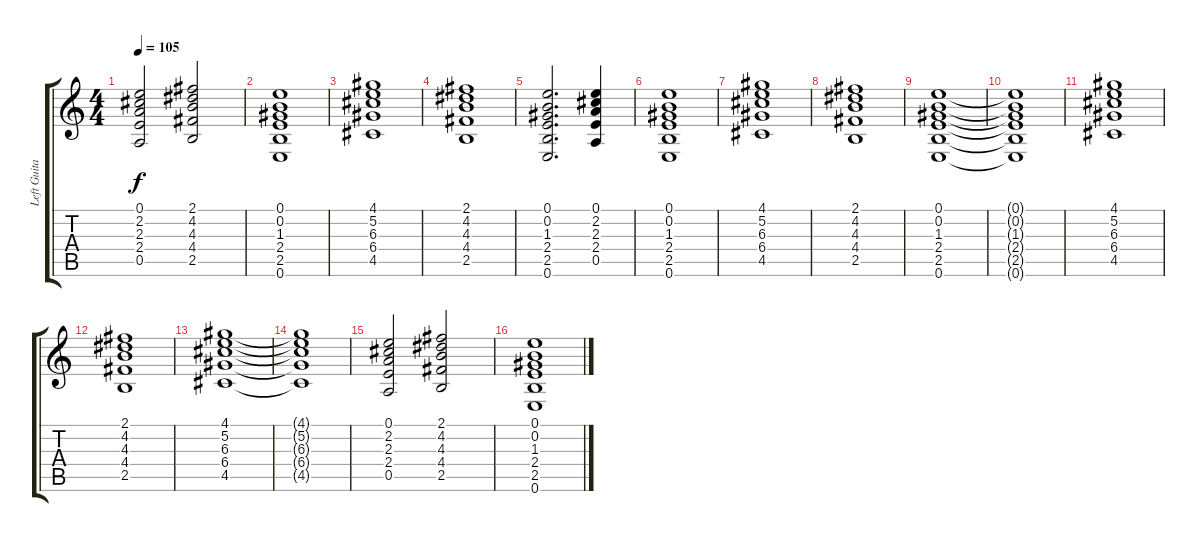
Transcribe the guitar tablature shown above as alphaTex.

\track ("Left Guitar" "Left Guita") {instrument electricguitarclean}
\staff {score tabs}
\tuning (E4 B3 G3 D3 A2 E2) {hide}
\ts (4 4)
\tempo 105
\clef g2
\ks c
(0.1 2.2 2.3 2.4 0.5).2{dy f} (2.1 4.2 4.3 4.4 2.5).2 |
(0.1 0.2 1.3 2.4 2.5 0.6).1 |
(4.1 5.2 6.3 6.4 4.5).1 |
(2.1 4.2 4.3 4.4 2.5).1 |
(0.1 0.2 1.3 2.4 2.5 0.6).2{d} (0.1 2.2 2.3 2.4 0.5).4 |
(0.1 0.2 1.3 2.4 2.5 0.6).1 |
(4.1 5.2 6.3 6.4 4.5).1 |
(2.1 4.2 4.3 4.4 2.5).1 |
(0.1 0.2 1.3 2.4 2.5 0.6).1 |
(0.1{t} 0.2{t} 1.3{t} 2.4{t} 2.5{t} 0.6{t}).1 |
(4.1 5.2 6.3 6.4 4.5).1 |
(2.1 4.2 4.3 4.4 2.5).1 |
(4.1 5.2 6.3 6.4 4.5).1 |
(4.1{t} 5.2{t} 6.3{t} 6.4{t} 4.5{t}).1 |
(0.1 2.2 2.3 2.4 0.5).2 (2.1 4.2 4.3 4.4 2.5).2 |
(0.1 0.2 1.3 2.4 2.5 0.6).1
